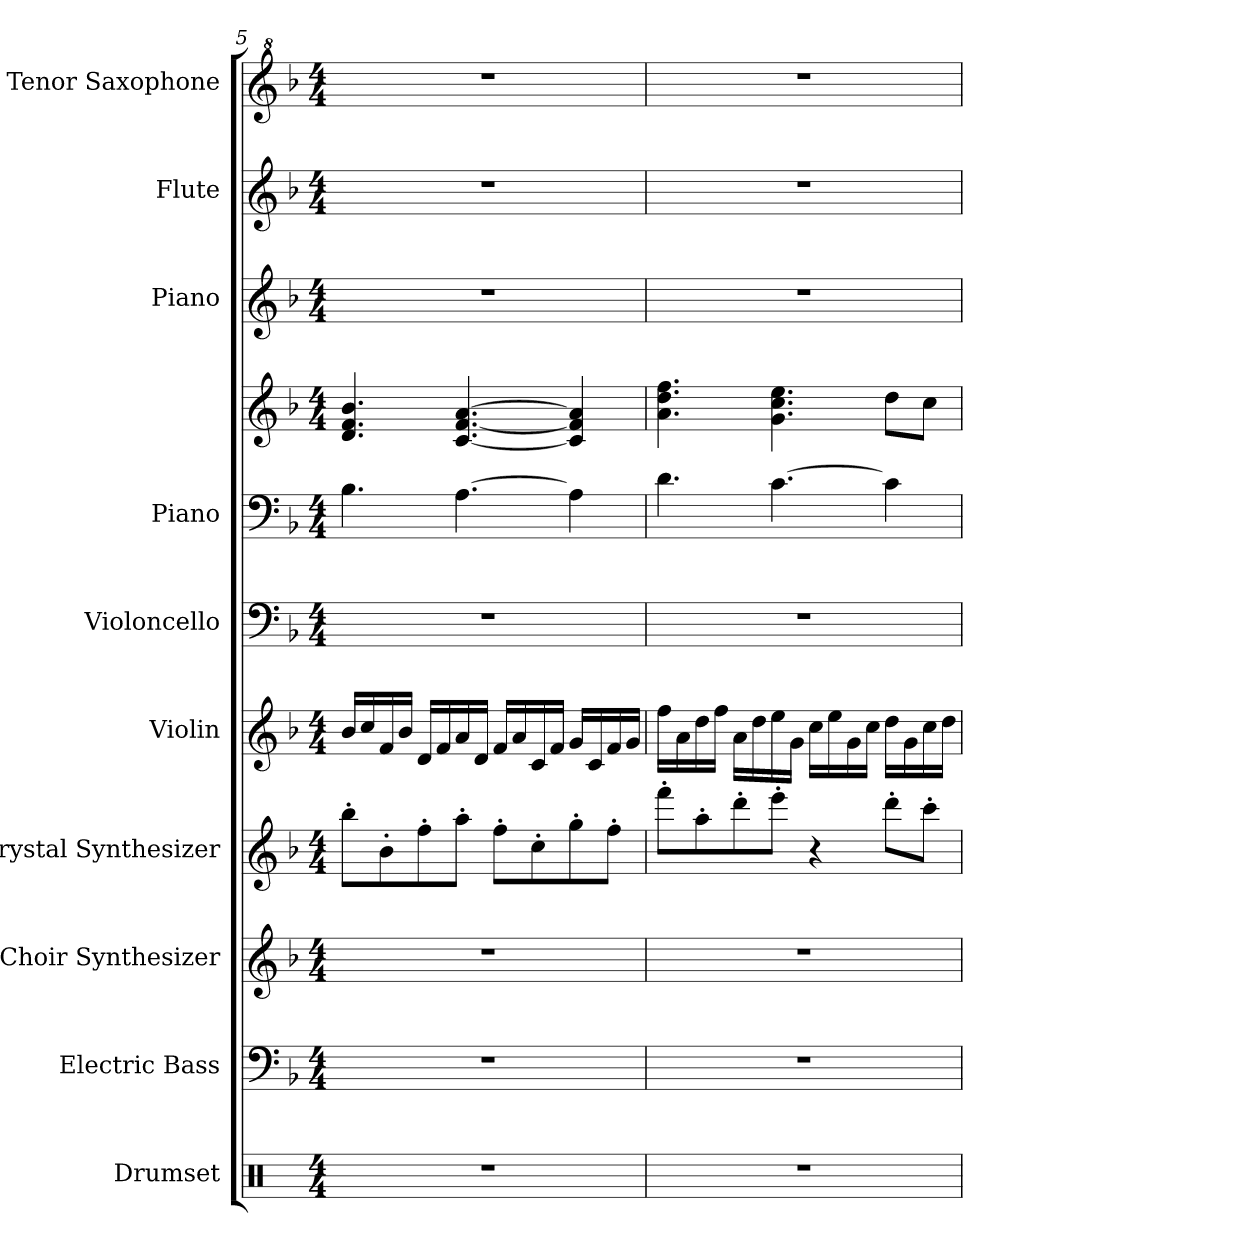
**kern	**kern	**kern	**kern	**kern	**kern	**kern	**kern	**kern	**kern	**kern
*part10	*part9	*part8	*part7	*part6	*part5	*part4	*part4	*part3	*part2	*part1
*staff11	*staff10	*staff9	*staff8	*staff7	*staff6	*staff5	*staff4	*staff3	*staff2	*staff1
*I"Drumset	*I"Electric Bass	*I"Choir Synthesizer	*I"Crystal Synthesizer	*I"Violin	*I"Violoncello	*I"Piano	*	*I"Piano	*I"Flute	*I"Tenor Saxophone
*I'D. Set	*I'El. B.	*I'Synth.	*I'Synth.	*I'Vln.	*I'Vc.	*I'Pno.	*	*I'Pno.	*I'Fl.	*I'T. Sax.
!!LO:PB:g=z
*clefX	*clefF4	*clefG2	*clefG2	*clefG2	*clefF4	*clefF4	*clefG2	*clefG2	*clefG2	*clefG^2
*	*ITrd7c12	*	*	*	*	*	*	*	*	*ITrd8c14
*k[]	*k[b-]	*k[b-]	*k[b-]	*k[b-]	*k[b-]	*k[b-]	*k[b-]	*k[b-]	*k[b-]	*k[b-]
*M4/4	*M4/4	*M4/4	*M4/4	*M4/4	*M4/4	*M4/4	*M4/4	*M4/4	*M4/4	*M4/4
=5	=5	=5	=5	=5	=5	=5	=5	=5	=5	=5
1r	1r	1r	8bb-'\L	16b-/LL	1r	4.B-\	4.d/ 4.f/ 4.b-/	1r	1r	1r
.	.	.	.	16cc/	.	.	.	.	.	.
.	.	.	8b-'\	16f/	.	.	.	.	.	.
.	.	.	.	16b-/JJ	.	.	.	.	.	.
.	.	.	8ff'\	16d/LL	.	.	.	.	.	.
.	.	.	.	16f/	.	.	.	.	.	.
.	.	.	8aa'\J	16a/	.	[4.A\	[4.c/ [4.f/ [4.a/	.	.	.
.	.	.	.	16d/JJ	.	.	.	.	.	.
.	.	.	8ff'\L	16f/LL	.	.	.	.	.	.
.	.	.	.	16a/	.	.	.	.	.	.
.	.	.	8cc'\	16c/	.	.	.	.	.	.
.	.	.	.	16f/JJ	.	.	.	.	.	.
.	.	.	8gg'\	16g/LL	.	4A\]	4c/] 4f/] 4a/]	.	.	.
.	.	.	.	16c/	.	.	.	.	.	.
.	.	.	8ff'\J	16f/	.	.	.	.	.	.
.	.	.	.	16g/JJ	.	.	.	.	.	.
=6	=6	=6	=6	=6	=6	=6	=6	=6	=6	=6
1r	1r	1r	8fff'\L	16ff\LL	1r	4.d\	4.a\ 4.dd\ 4.ff\	1r	1r	1r
.	.	.	.	16a\	.	.	.	.	.	.
.	.	.	8aa'\	16dd\	.	.	.	.	.	.
.	.	.	.	16ff\JJ	.	.	.	.	.	.
.	.	.	8ddd'\	16a\LL	.	.	.	.	.	.
.	.	.	.	16dd\	.	.	.	.	.	.
.	.	.	8eee'\J	16ee\	.	[4.c\	4.g\ 4.cc\ 4.ee\	.	.	.
.	.	.	.	16g\JJ	.	.	.	.	.	.
.	.	.	4r	16cc\LL	.	.	.	.	.	.
.	.	.	.	16ee\	.	.	.	.	.	.
.	.	.	.	16g\	.	.	.	.	.	.
.	.	.	.	16cc\JJ	.	.	.	.	.	.
.	.	.	8ddd'\L	16dd\LL	.	4c\]	8dd\L	.	.	.
.	.	.	.	16g\	.	.	.	.	.	.
.	.	.	8ccc'\J	16cc\	.	.	8cc\J	.	.	.
.	.	.	.	16dd\JJ	.	.	.	.	.	.
=	=	=	=	=	=	=	=	=	=	=
*-	*-	*-	*-	*-	*-	*-	*-	*-	*-	*-
